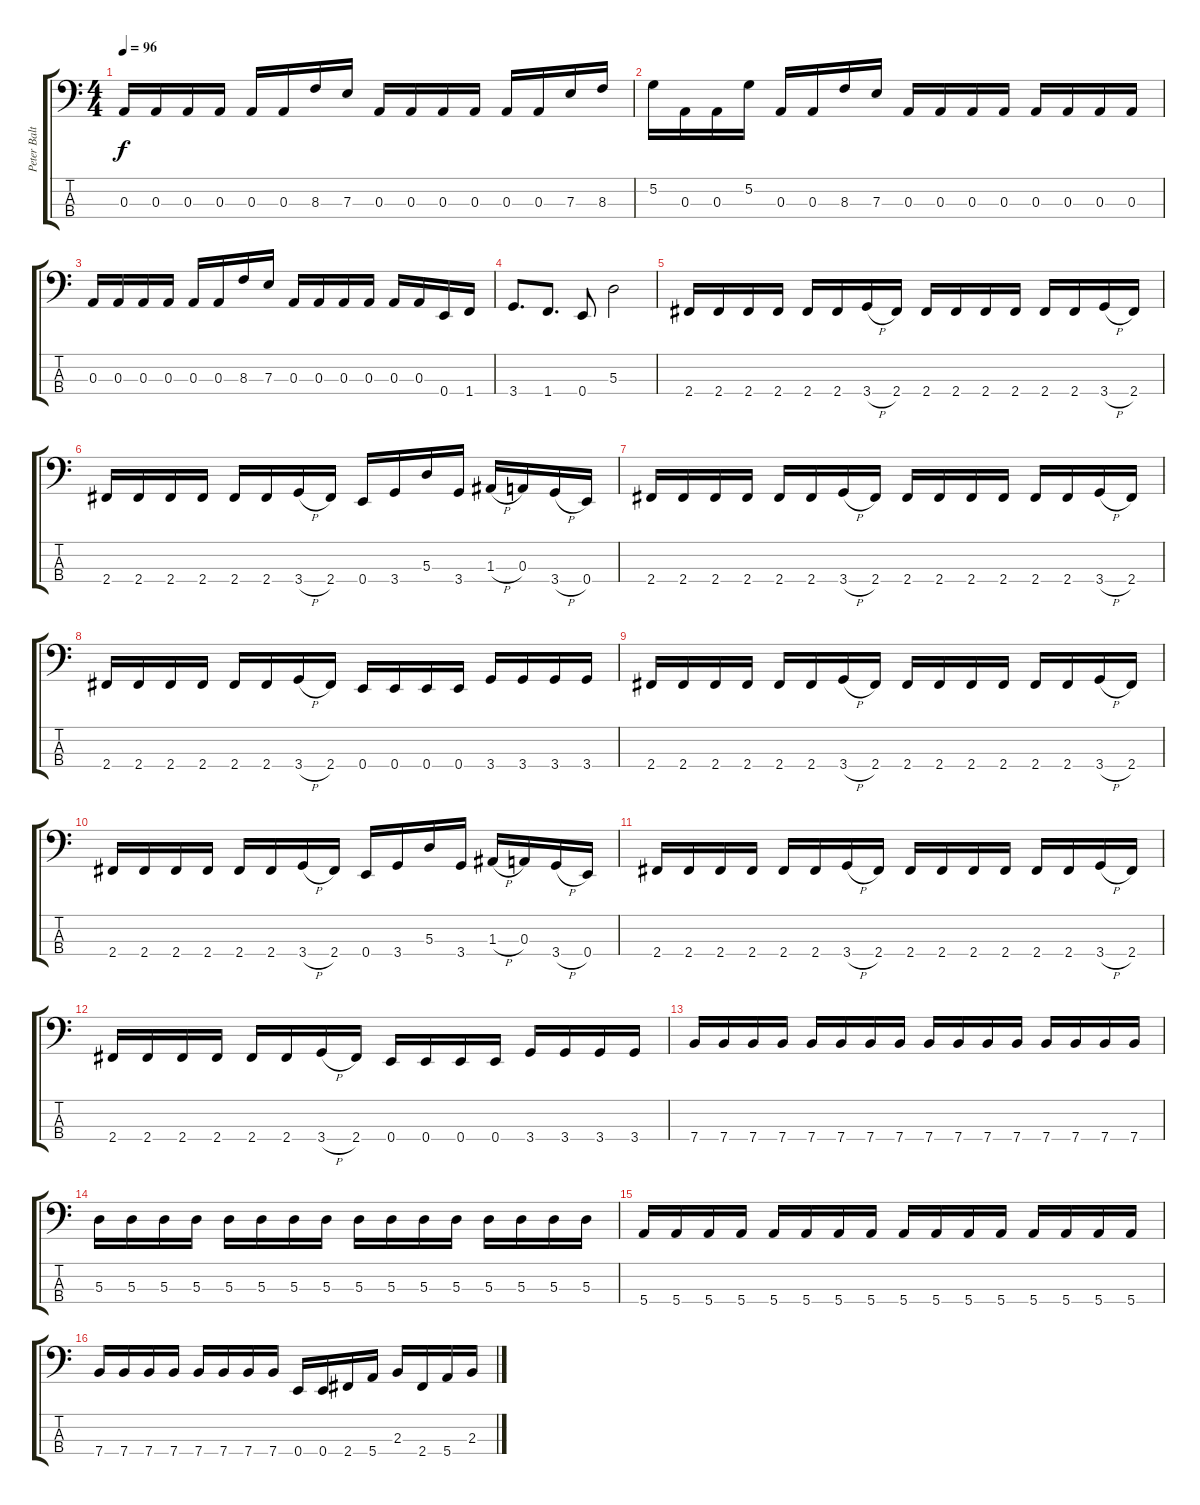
\track ("Peter Baltes" "Peter Balt") {instrument electricbassfinger}
\staff {score tabs}
\tuning (G2 D2 A1 E1) {hide}
\ts (4 4)
\tempo 96
\clef f4
\ks c
0.3.16{dy f} 0.3.16 0.3.16 0.3.16 0.3.16 0.3.16 8.3.16 7.3.16 0.3.16 0.3.16 0.3.16 0.3.16 0.3.16 0.3.16 7.3.16 8.3.16 |
5.2.16 0.3.16 0.3.16 5.2.16 0.3.16 0.3.16 8.3.16 7.3.16 0.3.16 0.3.16 0.3.16 0.3.16 0.3.16 0.3.16 0.3.16 0.3.16 |
0.3.16 0.3.16 0.3.16 0.3.16 0.3.16 0.3.16 8.3.16 7.3.16 0.3.16 0.3.16 0.3.16 0.3.16 0.3.16 0.3.16 0.4.16 1.4.16 |
3.4.8{d} 1.4.8{d} 0.4.8 5.3.2 |
2.4.16 2.4.16 2.4.16 2.4.16 2.4.16 2.4.16 3.4{h}.16 2.4.16 2.4.16 2.4.16 2.4.16 2.4.16 2.4.16 2.4.16 3.4{h}.16 2.4.16 |
2.4.16 2.4.16 2.4.16 2.4.16 2.4.16 2.4.16 3.4{h}.16 2.4.16 0.4.16 3.4.16 5.3.16 3.4.16 1.3{h}.16 0.3.16 3.4{h}.16 0.4.16 |
2.4.16 2.4.16 2.4.16 2.4.16 2.4.16 2.4.16 3.4{h}.16 2.4.16 2.4.16 2.4.16 2.4.16 2.4.16 2.4.16 2.4.16 3.4{h}.16 2.4.16 |
2.4.16 2.4.16 2.4.16 2.4.16 2.4.16 2.4.16 3.4{h}.16 2.4.16 0.4.16 0.4.16 0.4.16 0.4.16 3.4.16 3.4.16 3.4.16 3.4.16 |
2.4.16 2.4.16 2.4.16 2.4.16 2.4.16 2.4.16 3.4{h}.16 2.4.16 2.4.16 2.4.16 2.4.16 2.4.16 2.4.16 2.4.16 3.4{h}.16 2.4.16 |
2.4.16 2.4.16 2.4.16 2.4.16 2.4.16 2.4.16 3.4{h}.16 2.4.16 0.4.16 3.4.16 5.3.16 3.4.16 1.3{h}.16 0.3.16 3.4{h}.16 0.4.16 |
2.4.16 2.4.16 2.4.16 2.4.16 2.4.16 2.4.16 3.4{h}.16 2.4.16 2.4.16 2.4.16 2.4.16 2.4.16 2.4.16 2.4.16 3.4{h}.16 2.4.16 |
2.4.16 2.4.16 2.4.16 2.4.16 2.4.16 2.4.16 3.4{h}.16 2.4.16 0.4.16 0.4.16 0.4.16 0.4.16 3.4.16 3.4.16 3.4.16 3.4.16 |
7.4.16 7.4.16 7.4.16 7.4.16 7.4.16 7.4.16 7.4.16 7.4.16 7.4.16 7.4.16 7.4.16 7.4.16 7.4.16 7.4.16 7.4.16 7.4.16 |
5.3.16 5.3.16 5.3.16 5.3.16 5.3.16 5.3.16 5.3.16 5.3.16 5.3.16 5.3.16 5.3.16 5.3.16 5.3.16 5.3.16 5.3.16 5.3.16 |
5.4.16 5.4.16 5.4.16 5.4.16 5.4.16 5.4.16 5.4.16 5.4.16 5.4.16 5.4.16 5.4.16 5.4.16 5.4.16 5.4.16 5.4.16 5.4.16 |
7.4.16 7.4.16 7.4.16 7.4.16 7.4.16 7.4.16 7.4.16 7.4.16 0.4.16 0.4.16 2.4.16 5.4.16 2.3.16 2.4.16 5.4.16 2.3.16
